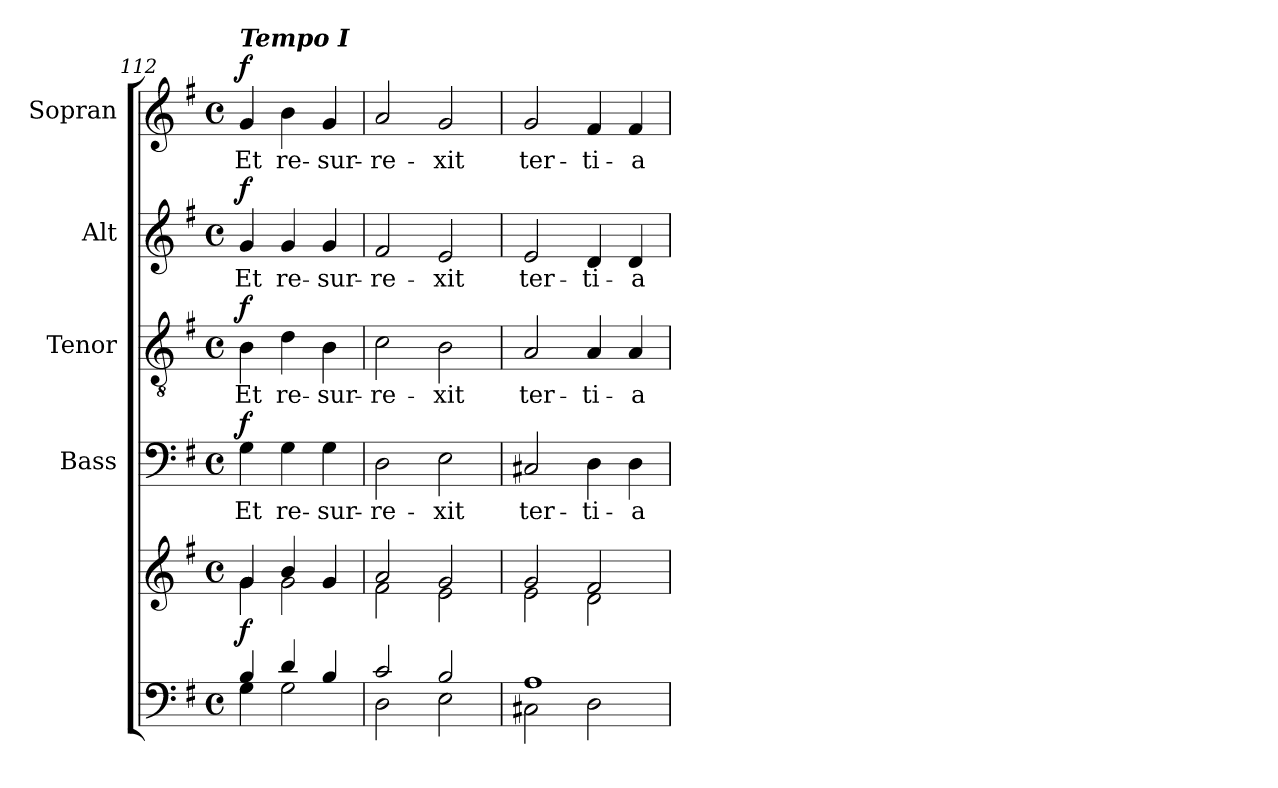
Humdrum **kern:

**kern	**kern	**dynam	**kern	**text	**dynam	**kern	**text	**dynam	**kern	**text	**dynam	**kern	**text	**dynam
*part5	*part5	*part5	*part4	*part4	*part4	*part3	*part3	*part3	*part2	*part2	*part2	*part1	*part1	*part1
*staff6	*staff5	*staff5/6	*staff4	*staff4	*staff4	*staff3	*staff3	*staff3	*staff2	*staff2	*staff2	*staff1	*staff1	*staff1
*	*	*	*I"Bass	*	*	*I"Tenor	*	*	*I"Alt	*	*	*I"Sopran	*	*
*	*	*	*I'B.	*	*	*I'T.	*	*	*I'A.	*	*	*I'S.	*	*
*clefF4	*clefG2	*	*clefF4	*	*	*clefGv2	*	*	*clefG2	*	*	*clefG2	*	*
*k[f#]	*k[f#]	*	*k[f#]	*	*	*k[f#]	*	*	*k[f#]	*	*	*k[f#]	*	*
*G:	*G:	*	*G:	*	*	*G:	*	*	*G:	*	*	*G:	*	*
*M4/4	*M4/4	*	*M4/4	*	*	*M4/4	*	*	*M4/4	*	*	*M4/4	*	*
*met(c)	*met(c)	*	*met(c)	*	*	*met(c)	*	*	*met(c)	*	*	*met(c)	*	*
=112	=112	=112	=112	=112	=112	=112	=112	=112	=112	=112	=112	=112	=112	=112
*^	*^	*	*	*	*	*	*	*	*	*	*	*	*	*
!	!	!	!	!	!	!	!	!	!	!	!	!	!	!LO:TX:a:Bi:t=Tempo I	!	!
!	!	!	!	!LO:DY:b	!	!LO:LY:b	!LO:DY:a	!	!LO:LY:b	!LO:DY:a	!	!LO:LY:b	!LO:DY:a	!	!LO:LY:b	!LO:DY:a
4B/	4G\	4g/	4g\	f	4G\	Et	f	4B\	Et	f	4g/	Et	f	4g/	Et	f
!	!	!	!	!	!	!LO:LY:b	!	!	!LO:LY:b	!	!	!LO:LY:b	!	!	!LO:LY:b	!
4d/	2G\	4b/	2g\	.	4G\	re-	.	4d\	re-	.	4g/	re-	.	4b\	re-	.
!	!	!	!	!	!	!LO:LY:b	!	!	!LO:LY:b	!	!	!LO:LY:b	!	!	!LO:LY:b	!
4B/	.	4g/	.	.	4G\	-sur-	.	4B\	-sur-	.	4g/	-sur-	.	4g/	-sur-	.
=113	=113	=113	=113	=113	=113	=113	=113	=113	=113	=113	=113	=113	=113	=113	=113	=113
!	!	!	!	!	!	!LO:LY:b	!	!	!LO:LY:b	!	!	!LO:LY:b	!	!	!LO:LY:b	!
2c/	2D\	2a/	2f#\	.	2D\	-re-	.	2c\	-re-	.	2f#/	-re-	.	2a/	-re-	.
!	!	!	!	!	!	!LO:LY:b	!	!	!LO:LY:b	!	!	!LO:LY:b	!	!	!LO:LY:b	!
2B/	2E\	2g/	2e\	.	2E\	-xit	.	2B\	-xit	.	2e/	-xit	.	2g/	-xit	.
!!LO:LB:g=z
=114	=114	=114	=114	=114	=114	=114	=114	=114	=114	=114	=114	=114	=114	=114	=114	=114
!	!	!	!	!	!	!LO:LY:b	!	!	!LO:LY:b	!	!	!LO:LY:b	!	!	!LO:LY:b	!
1A	2C#X\	2g/	2e\	.	2C#X/	ter-	.	2A/	ter-	.	2e/	ter-	.	2g/	ter-	.
!	!	!	!	!	!	!LO:LY:b	!	!	!LO:LY:b	!	!	!LO:LY:b	!	!	!LO:LY:b	!
.	2D\	2f#/	2d\	.	4D\	-ti-	.	4A/	-ti-	.	4d/	-ti-	.	4f#/	-ti-	.
!	!	!	!	!	!	!LO:LY:b	!	!	!LO:LY:b	!	!	!LO:LY:b	!	!	!LO:LY:b	!
.	.	.	.	.	4D\	-a	.	4A/	-a	.	4d/	-a	.	4f#/	-a	.
*v	*v	*	*	*	*	*	*	*	*	*	*	*	*	*	*	*
*	*v	*v	*	*	*	*	*	*	*	*	*	*	*	*	*
=	=	=	=	=	=	=	=	=	=	=	=	=	=	=
*-	*-	*-	*-	*-	*-	*-	*-	*-	*-	*-	*-	*-	*-	*-
